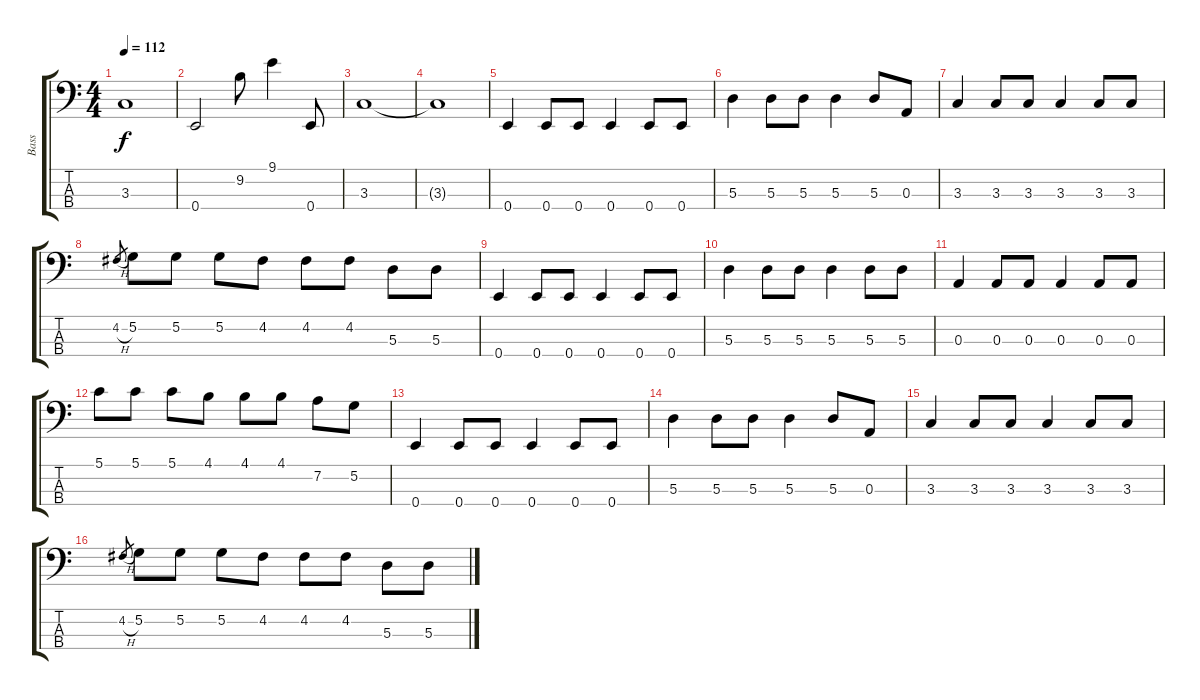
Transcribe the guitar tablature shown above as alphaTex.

\track ("Bass" "Bass") {instrument fretlessbass}
\staff {score tabs}
\tuning (G2 D2 A1 E1) {hide}
\ts (4 4)
\tempo 112
\clef f4
\ks c
3.3.1{dy f} |
0.4.2 9.2.8 9.1.4 0.4.8 |
3.3.1 |
3.3{t}.1 |
0.4.4 0.4.8 0.4.8 0.4.4 0.4.8 0.4.8 |
5.3.4 5.3.8 5.3.8 5.3.4 5.3.8 0.3.8 |
3.3.4 3.3.8 3.3.8 3.3.4 3.3.8 3.3.8 |
4.2{h}.8{gr} 5.2.8 5.2.8 5.2.8 4.2.8 4.2.8 4.2.8 5.3.8 5.3.8 |
0.4.4 0.4.8 0.4.8 0.4.4 0.4.8 0.4.8 |
5.3.4 5.3.8 5.3.8 5.3.4 5.3.8 5.3.8 |
0.3.4 0.3.8 0.3.8 0.3.4 0.3.8 0.3.8 |
5.1.8 5.1.8 5.1.8 4.1.8 4.1.8 4.1.8 7.2.8 5.2.8 |
0.4.4 0.4.8 0.4.8 0.4.4 0.4.8 0.4.8 |
5.3.4 5.3.8 5.3.8 5.3.4 5.3.8 0.3.8 |
3.3.4 3.3.8 3.3.8 3.3.4 3.3.8 3.3.8 |
4.2{h}.8{gr} 5.2.8 5.2.8 5.2.8 4.2.8 4.2.8 4.2.8 5.3.8 5.3.8
